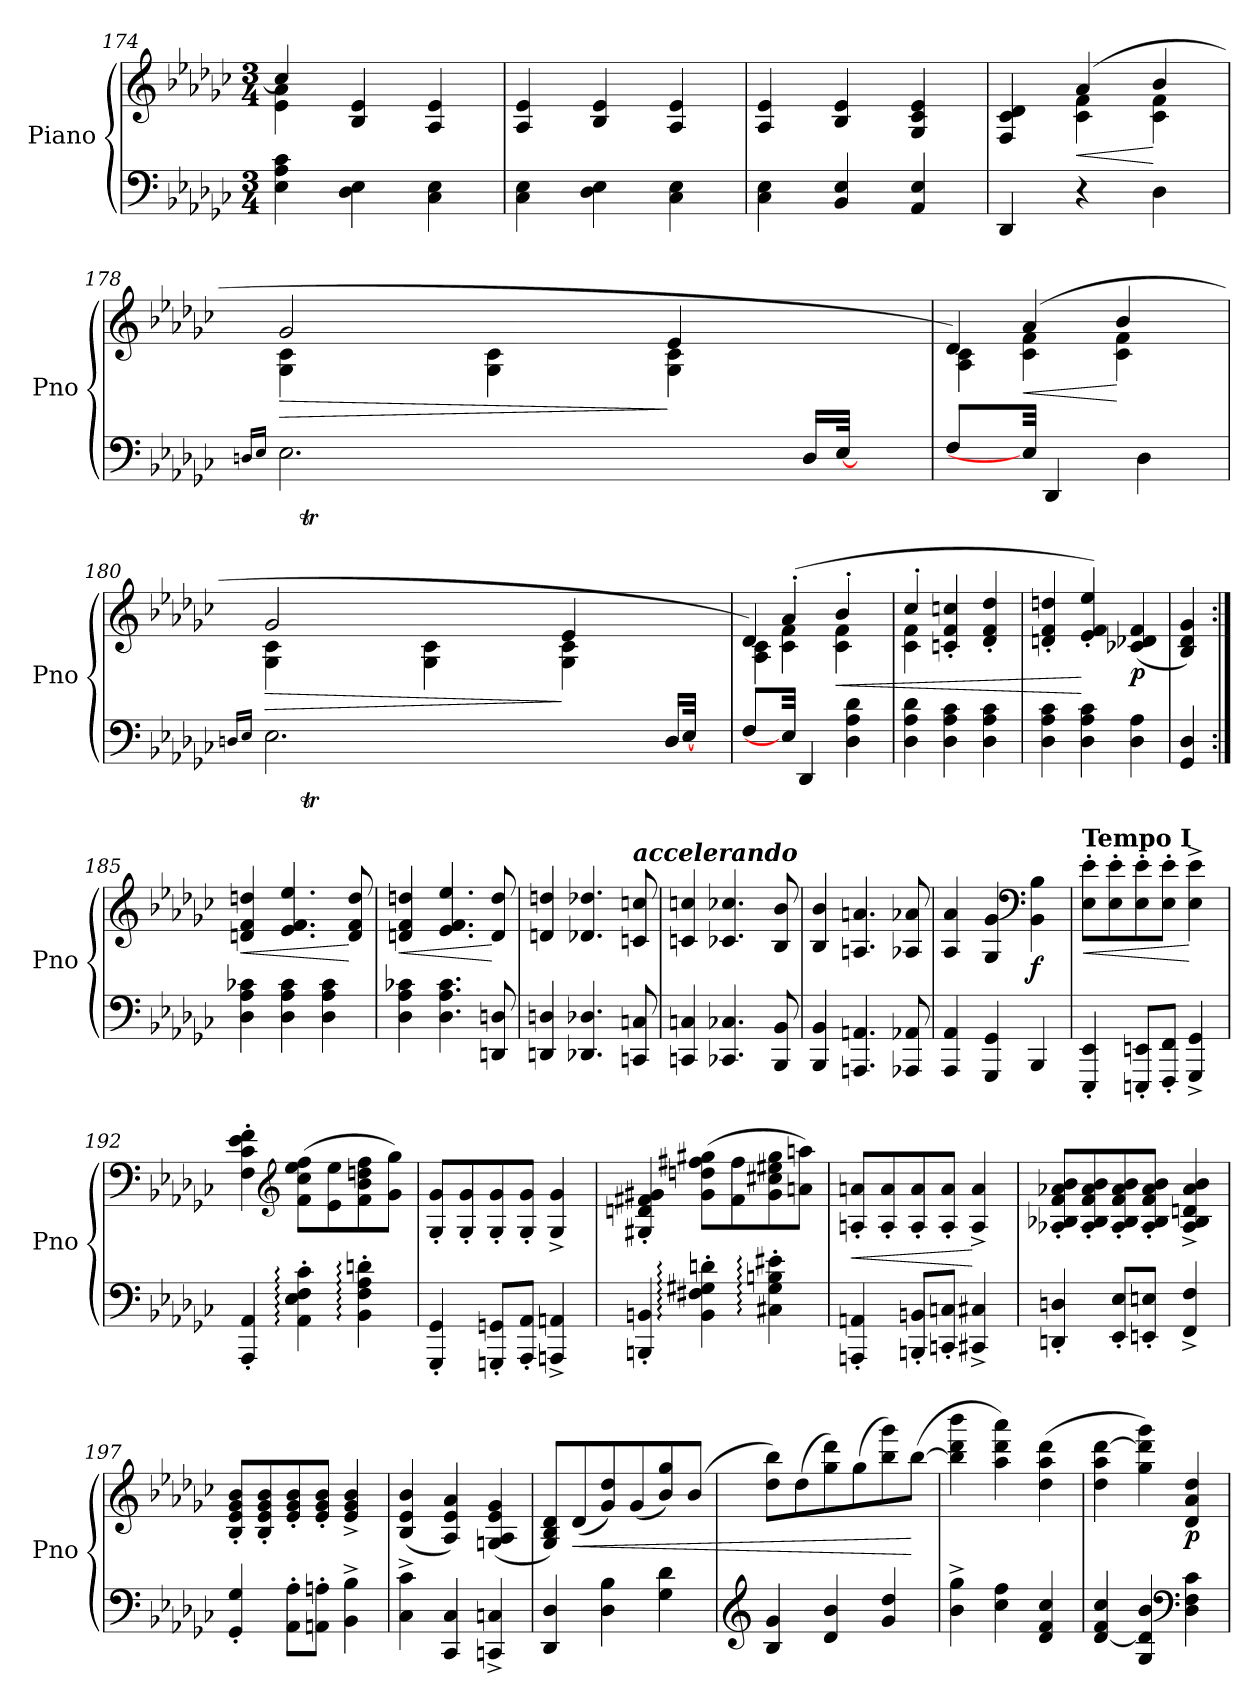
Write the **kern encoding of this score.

**kern	**kern	**dynam
*part1	*part1	*part1
*staff2	*staff1	*staff1/2
*I"Piano	*	*
*I'Pno	*	*
*clefF4	*clefG2	*
*k[b-e-a-d-g-c-]	*k[b-e-a-d-g-c-]	*
*M3/4	*M3/4	*
=174	=174	=174
*	*^	*
4E-\ 4A-\ 4c-\	4cc-/]	4e-\ 4a-\	.
4D-\ 4E-\	4B-/ 4e-/	2ryy	.
4C-\ 4E-\	4A-/ 4e-/	.	.
*	*v	*v	*
!!LO:LB:g=z
=175	=175	=175
4C-\ 4E-\	4A-/ 4e-/	.
4D-\ 4E-\	4B-/ 4e-/	.
4C-\ 4E-\	4A-/ 4e-/	.
=176	=176	=176
4C-\ 4E-\	4A-/ 4e-/	.
4BB-/ 4E-/	4B-/ 4e-/	.
4AA-/ 4E-/	4G-/ 4c-/ 4e-/	.
!!LO:LB:g=z
=177	=177	=177
*	*^	*
4DD-/	4F/ 4c-/ 4d-/	4ryy	.
!	!	!	!LO:HP:b
4r	(4a-/	4c-\ 4f\	<
4D-\	4b-/	4c-\ 4f\	[
=178	=178	=178	=178
16qDn/LL	.	.	.
16qE-/JJ	.	.	.
*^	*	*	*
!	!	!	!	!LO:HP:b
2.E-\	32DtLLLyy	2g-/	4G-\ 4c-\	>
.	32E-yy	.	.	.
.	32Fyy	.	.	.
.	32E-yy	.	.	.
.	32Fyy	.	.	.
.	32E-yy	.	.	.
.	32Fyy	.	.	.
.	32E-JJJyy	.	.	.
.	32FLLLyy	.	4G-\ 4c-\	.
.	32E-yy	.	.	.
.	32Fyy	.	.	.
.	32E-yy	.	.	.
.	32Fyy	.	.	.
.	32E-yy	.	.	.
.	32Fyy	.	.	.
.	32E-JJJyy	.	.	.
.	32FLLLyy	4e-/	4G-\ 4c-\	]
.	32E-yy	.	.	.
.	32Fyy	.	.	.
.	32E-yy	.	.	.
.	32Fyy	.	.	.
.	32E-JJJyy	.	.	.
.	16D/LL	.	.	.
16ryy	[32E-/JJ	16ryy	16.ryy	.
.	8ryy	.	.	.
16.ryy	.	16.ryy	.	.
.	.	.	16ryy	.
*v	*v	*	*	*
=179	=179	=179	=179
4F\	4d-/)	4A-\ 4c-\	.
!	!	!	!LO:HP:b
32E-/JJ]	(4a-/	4c-\ 4f\	<
4DD-/	.	.	.
.	4b-/	4c-\ 4f\	[
4D-\	.	.	.
.	32ryy	32ryy	.
!!LO:LB:g=z	!!
=180	=180	=180	=180
16qDn/LL	.	.	.
16qE-/JJ	.	.	.
*^	*	*	*
!	!	!	!	!LO:HP:b
2.E-\	32DLLLyy	2g-/	4G-\ 4c-\	>
.	32E-Tyy	.	.	.
.	32Fyy	.	.	.
.	32E-yy	.	.	.
.	32Fyy	.	.	.
.	32E-yy	.	.	.
.	32Fyy	.	.	.
.	32E-JJJyy	.	.	.
.	32FLLLyy	.	4G-\ 4c-\	.
.	32E-yy	.	.	.
.	32Fyy	.	.	.
.	32E-yy	.	.	.
.	32Fyy	.	.	.
.	32E-yy	.	.	.
.	32Fyy	.	.	.
.	32E-JJJyy	.	.	.
.	32FLLLyy	4e-/	4G-\ 4c-\	]
.	32E-yy	.	.	.
.	32Fyy	.	.	.
.	32E-yy	.	.	.
.	32Fyy	.	.	.
.	32E-JJJyy	.	.	.
.	16D/LL	.	.	.
16ryy	[32E-/JJ	16ryy	16.ryy	.
.	8ryy	.	.	.
16.ryy	.	16.ryy	.	.
.	.	.	16ryy	.
*v	*v	*	*	*
=181	=181	=181	=181
4F\	4d-/)	4A-\ 4c-\	.
32E-/JJ]	(4a-'/	4c-\ 4f\	.
4DD-/	.	.	.
!	!	!	!LO:HP:b
.	4b-'/	4c-\ 4f\	<
4D-\ 4A-\ 4d-\	.	.	.
.	32ryy	32ryy	.
=182	=182	=182	=182
4D-\ 4A-\ 4d-\	4cc-'/	4c-\ 4f\	.
4D-\ 4A-\ 4c-\	4cn/' 4f/' 4ccn/'	2ryy	.
4D-\ 4A-\ 4c-\	4d-/' 4f/' 4dd-/'	.	.
*	*v	*v	*
=183	=183	=183
4D-\ 4A-\ 4c-\	4dn/' 4f/' 4ddn/'	.
4D-\ 4A-\ 4c-\	4e-/' 4f/' 4ee-/')	[
!	!	!LO:DY:b
4D-\ 4A-\	(>4c-X/ 4d-X/ 4f/	p
!!LO:LB:g=z
=184	=184	=184
4GG-/ 4D-/	4B-/ 4d-/ 4g-/)	.
!!LO:LB:g=z
=185:|!	=185:|!	=185:|!
!	!	!LO:HP:b
4D-\ 4A-\ 4c-X\	4dn/ 4f/ 4ddn/	<
4D-\ 4A-\ 4c-\	4.e-/ 4.f/ 4.ee-/	.
4D-\ 4A-\ 4c-\	.	.
.	8d/ 8f/ 8dd/	[
=186	=186	=186
!	!	!LO:HP:b
4D-\ 4A-\ 4c-X\	4dn/ 4f/ 4ddn/	<
4.D-\ 4.A-\ 4.c-\	4.e-/ 4.f/ 4.ee-/	.
8DDn/ 8Dn/	8d/ 8dd/	[
!!LO:PB:g=z
=187	=187	=187
!	!	!LO:DY:b
4DDn/ 4Dn/	4dn/ 4ddn/	other-dynamics
4.DD-X/ 4.D-X/	4.d-X/ 4.dd-X/	.
!	!LO:TX:a:Bi:t=accelerando	!
8CCn/ 8Cn/	8cn/ 8ccn/	.
=188	=188	=188
4CCn/ 4Cn/	4cn/ 4ccn/	.
4.CC-X/ 4.C-X/	4.c-X/ 4.cc-X/	.
8BBB-/ 8BB-/	8B-/ 8b-/	.
=189	=189	=189
4BBB-/ 4BB-/	4B-/ 4b-/	.
4.AAAn/ 4.AAn/	4.An/ 4.an/	.
8AAA-X/ 8AA-X/	8A-X/ 8a-X/	.
=190	=190	=190
4AAA-/ 4AA-/	4A-/ 4a-/	.
4GGG-/ 4GG-/	4G-/ 4g-/	.
*	*clefF4	*
!	!	!LO:DY:b
4BBB-/	4BB-\ 4B-\	f
=191	=191	=191
!	!LO:TX:a:B:t=Tempo I	!
!	!	!LO:HP:b
4EEE-/' 4EE-/'	8E-\' 8e-\'L	<
.	8E-\' 8e-\'	.
8EEEn/' 8EEn/'L	8E-\' 8e-\'	.
8FFF/' 8FF/'J	8E-\' 8e-\'J	.
4GGG-/^ 4GG-/^	4E-\^ 4e-\^	[
!!LO:LB:g=z
=192	=192	=192
4AAA-/' 4AA-/'	4F\' 4c-\' 4e-\' 4f\'	.
*	*clefG2	*
4AA-\:' 4E-\:' 4F\:' 4c-\:'	(8f\ 8cc-\ 8ee-\ 8ff\L	.
.	8e-\ 8ee-\	.
4BB-\:' 4F\:' 4A-\:' 4dn\:'	8f\ 8b-\ 8ddn\ 8ff\	.
.	8g-\ 8gg-\J)	.
!!LO:PB:g=z
=193	=193	=193
4GGG-/' 4GG-/'	8G-/' 8g-/'L	.
.	8G-/' 8g-/'	.
8GGGn/' 8GGn/'L	8G-/' 8g-/'	.
8AAA-/' 8AA-/'J	8G-/' 8g-/'J	.
4AAAn/^ 4AAn/^	4G-/^ 4g-/^	.
=194	=194	=194
4BBBn/' 4BBn/'	4G#X/' 4dn/' 4f#X/' 4g#X/'	.
4BB\:' 4F#X\:' 4G#X\:' 4dn\:'	(8g#\ 8ddn\ 8ff#X\ 8gg#X\L	.
.	8f#\ 8ff#\	.
4C#X\:' 4G#\:' 4Bn\:' 4e#X\:'	8g#\ 8cc#X\ 8ee#X\ 8gg#\	.
.	8an\ 8aan\J)	.
=195	=195	=195
!	!	!LO:HP:b
4AAAn/' 4AAn/'	8An/' 8an/'L	<
.	8A/' 8a/'	.
8BBBn/' 8BBn/'L	8A/' 8a/'	.
8CCn/' 8Cn/'J	8A/' 8a/'J	.
4CC#X/^ 4C#X/^	4A/^ 4a/^	[
=196	=196	=196
4DDn/' 4Dn/'	8A-X/' 8B-X/' 8f/' 8a-X/' 8b-/'L	.
.	8A-/' 8B-/' 8f/' 8a-/' 8b-/'	.
8EE-/' 8E-/'L	8A-/' 8B-/' 8f/' 8a-/' 8b-/'	.
8EEn/' 8En/'J	8A-/' 8B-/' 8f/' 8a-/' 8b-/'J	.
4FF/^ 4F/^	4A-/^ 4B-/^ 4dn/^ 4a-/^ 4b-/^	.
!!LO:LB:g=z
=197	=197	=197
4GG-/' 4G-/'	8B-/' 8e-/' 8g-/' 8b-/'L	.
.	8B-/' 8e-/' 8g-/' 8b-/'	.
8AA-\' 8A-\'L	8e-/' 8g-/' 8b-/'	.
8AAn\' 8An\'J	8e-/' 8g-/' 8b-/'J	.
4BB-\^ 4B-\^	4e-/^ 4g-/^ 4b-/^	.
!!LO:LB:g=z
=198	=198	=198
4C-\^ 4c-\^	(>4B-/ 4e-/ 4b-/	.
4CC-/ 4C-/	4A-/ 4e-/ 4a-/)	.
4CCn/^ 4Cn/^	(>4Gn/ 4A-/ 4e-/ 4g-/	.
=199	=199	=199
4DD-/ 4D-/	8G-/ 8B-/ 8d-/L)	.
!	!	!LO:HP:b
.	(8d-/	<
4D-\ 4B-\	8g-/ 8dd-/)	.
.	(8g-/	.
4G-\ 4d-\	8b-/ 8gg-/)	.
.	(>8b-/J	.
=200	=200	=200
*clefG2	*	*
4B-/ 4g-/	8dd-\ 8bb-\L)	.
.	(8dd-\	.
4d-/ 4b-/	8gg-\ 8ddd-\)	.
.	(8gg-\	.
4g-/ 4dd-/	8bb-\ 8ggg-\)	.
.	([8bb-\J	[
=201	=201	=201
4b-\^ 4gg-\^	4bb-\] 4ddd-\ 4bbb-\	.
4cc-\ 4ff\	4aa-\ 4ddd-\ 4aaa-\)	.
4d-/ 4f/ 4cc-/	(4dd-\ 4aa-\ 4ddd-\	.
=202	=202	=202
[4d-/ 4f/ 4cc-/	4dd-\ 4aa-\ [4ddd-\	.
4G-/ 4d-/] 4b-/	4gg-\ 4ddd-\] 4ggg-\)	.
*clefF4	*	*
!	!	!LO:DY:b
4D-\ 4F\ 4c-\	4d-/ 4a-/ 4dd-/	p
=	=	=
*-	*-	*-
